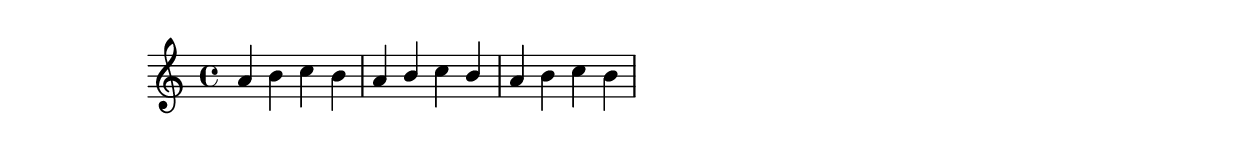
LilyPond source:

%% Do not edit this file; it is auto-generated from LSR http://lsr.dsi.unimi.it
%% This file is in the public domain.
\version "2.13.1"

\header {
  lsrtags = "editorial-annotations"

  texidoces = "
La dirección predeterminada de las plicas sobre la tercera línea
del pentagrama está determinada por la propiedad
@code{neutral-direction} del objeto @code{Stem}.

"
  doctitlees = "Dirección predeterminada de las plicas sobre la tercera línea del pentagrama"

%% Translation of GIT committish :0364058d18eb91836302a567c18289209d6e9706
  texidocde = "
Die Richtung von Hälsen auf der mittleren Linie kann mit der @code{Stem}-Eigenschaft
@code{neutral-direction} gesetzt werden.

"
  doctitlede = "Standardrichtung für Hälse auf der Mittellinie"

  texidoc = "
The default direction of stems on the center line of the staff is set
by the @code{Stem} property @code{neutral-direction}.

"
  doctitle = "Default direction of stems on the center line of the staff"
} % begin verbatim

\relative c'' {
  a4 b c b
  \override Stem #'neutral-direction = #up
  a4 b c b
  \override Stem #'neutral-direction = #down
  a4 b c b
}
